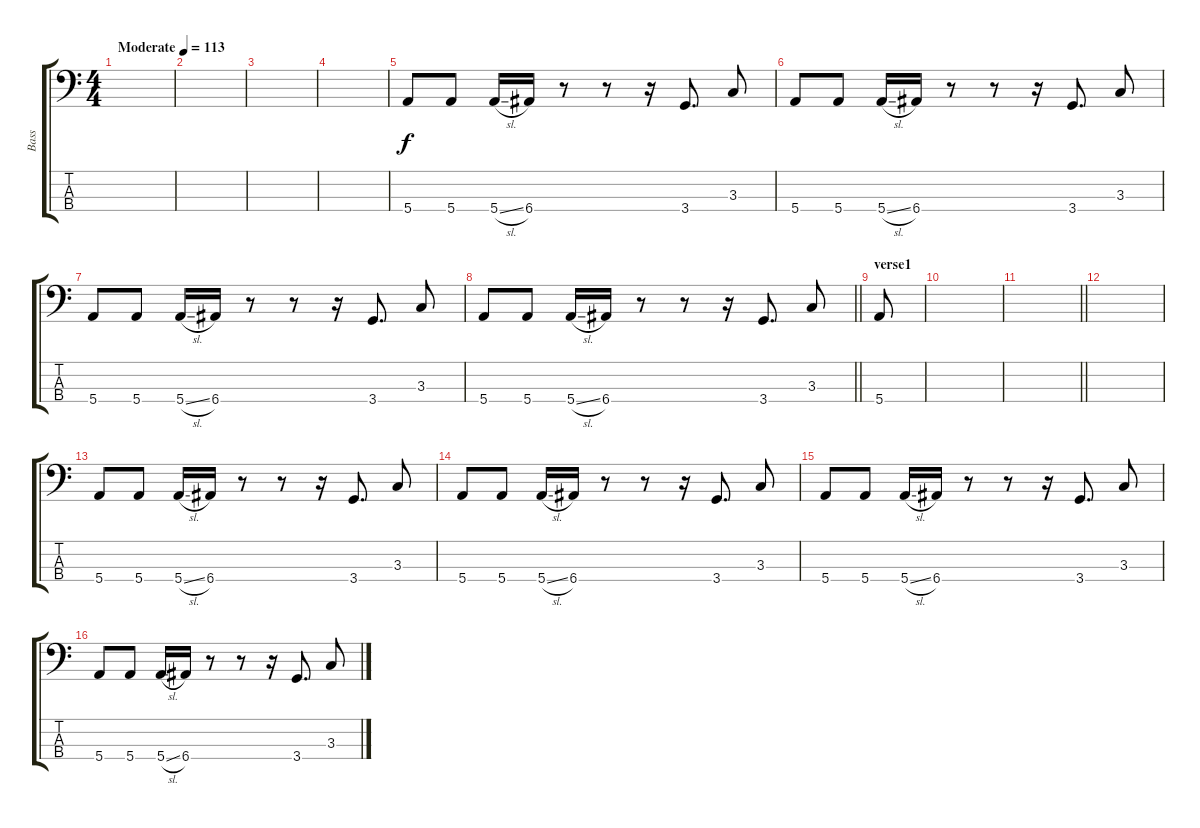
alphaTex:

\track ("Bass" "Bass") {instrument electricbassfinger}
\staff {score tabs}
\tuning (G2 D2 A1 E1) {hide}
\ts (4 4)
\tempo (113 "Moderate")
\clef f4
\ks c
|
|
|
|
5.4.8 5.4.8 5.4{sl}.16 6.4.16 r.8 r.8 r.16 3.4.8{d} 3.3.8 |
5.4.8 5.4.8 5.4{sl}.16 6.4.16 r.8 r.8 r.16 3.4.8{d} 3.3.8 |
5.4.8 5.4.8 5.4{sl}.16 6.4.16 r.8 r.8 r.16 3.4.8{d} 3.3.8 |
\barLineRight lightlight
5.4.8 5.4.8 5.4{sl}.16 6.4.16 r.8 r.8 r.16 3.4.8{d} 3.3.8 |
\section ("" "verse1")
5.4.8 |
|
\barLineRight lightlight
|
|
5.4.8 5.4.8 5.4{sl}.16 6.4.16 r.8 r.8 r.16 3.4.8{d} 3.3.8 |
5.4.8 5.4.8 5.4{sl}.16 6.4.16 r.8 r.8 r.16 3.4.8{d} 3.3.8 |
5.4.8 5.4.8 5.4{sl}.16 6.4.16 r.8 r.8 r.16 3.4.8{d} 3.3.8 |
5.4.8 5.4.8 5.4{sl}.16 6.4.16 r.8 r.8 r.16 3.4.8{d} 3.3.8
